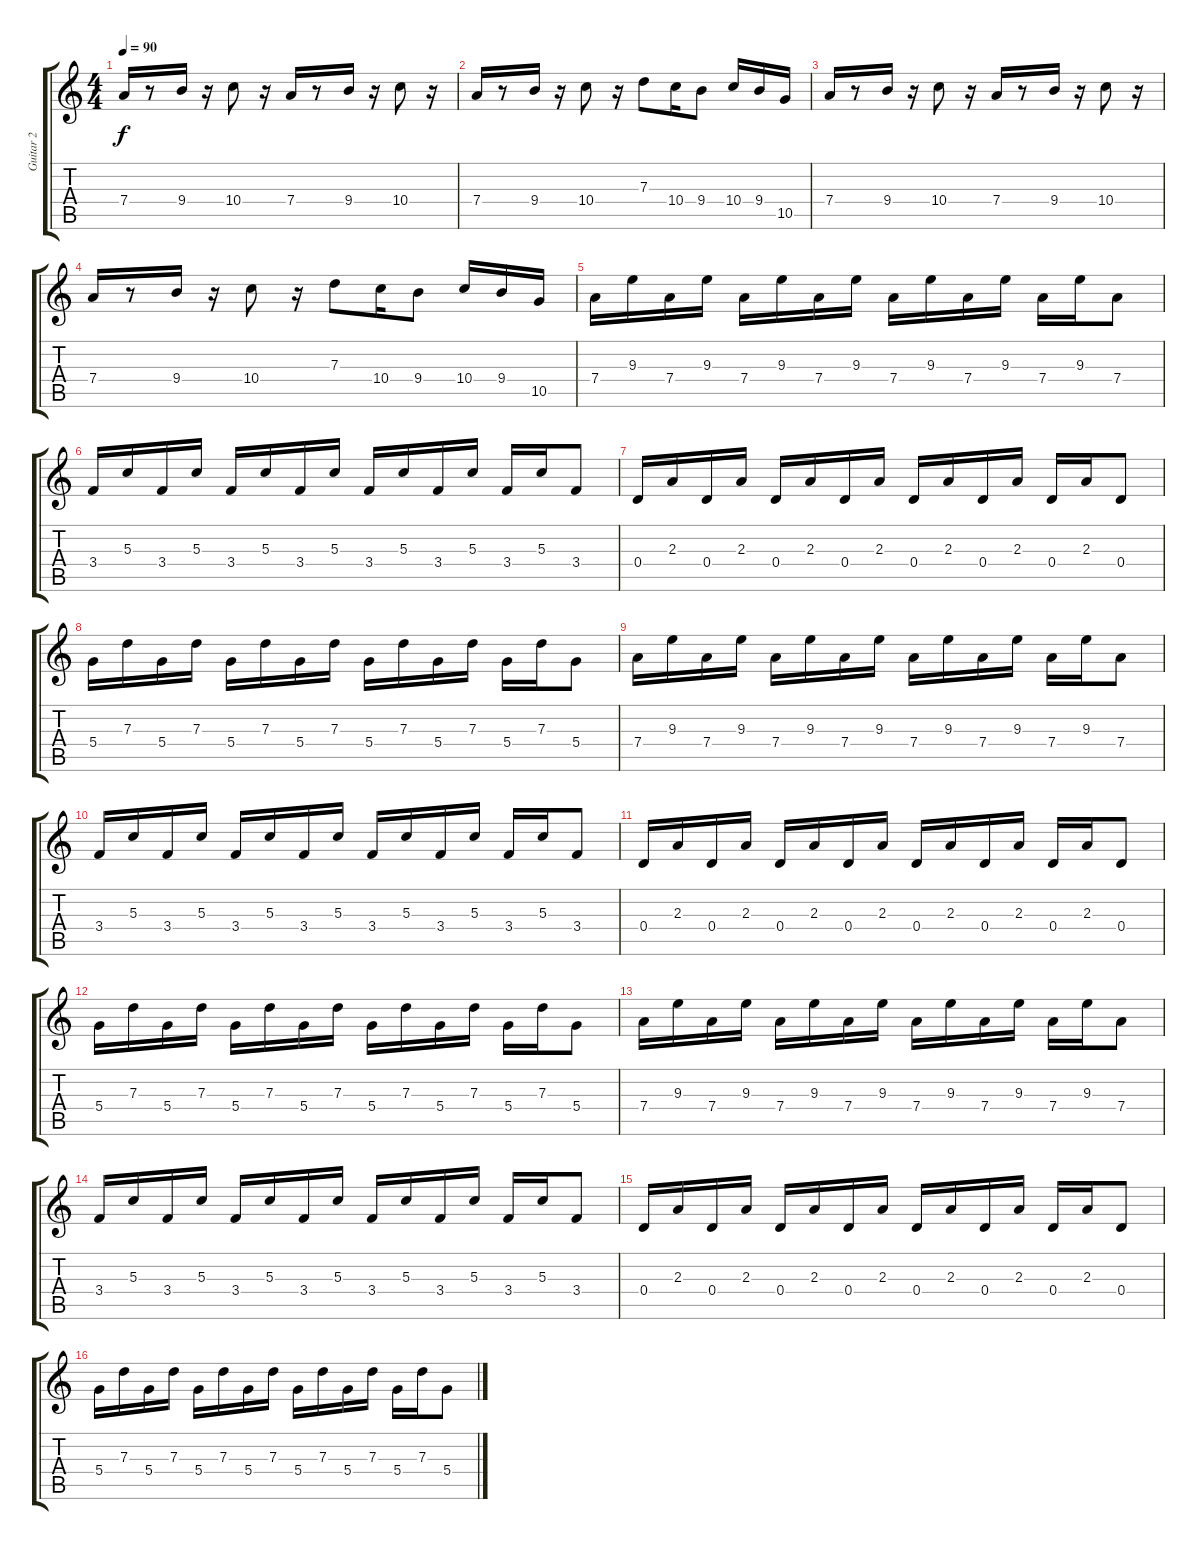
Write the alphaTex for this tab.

\track ("Guitar 2" "Guitar 2") {instrument acousticguitarnylon}
\staff {score tabs}
\tuning (E4 B3 G3 D3 A2 E2) {hide}
\ts (4 4)
\tempo 90
\clef g2
\ks c
7.4.16{dy f} r.8 9.4.16 r.16 10.4.8 r.16 7.4.16 r.8 9.4.16 r.16 10.4.8 r.16 |
7.4.16 r.8 9.4.16 r.16 10.4.8 r.16 7.3.8 10.4.16 9.4.8 10.4.16 9.4.16 10.5.16 |
7.4.16 r.8 9.4.16 r.16 10.4.8 r.16 7.4.16 r.8 9.4.16 r.16 10.4.8 r.16 |
7.4.16 r.8 9.4.16 r.16 10.4.8 r.16 7.3.8 10.4.16 9.4.8 10.4.16 9.4.16 10.5.16 |
7.4.16 9.3.16 7.4.16 9.3.16 7.4.16 9.3.16 7.4.16 9.3.16 7.4.16 9.3.16 7.4.16 9.3.16 7.4.16 9.3.16 7.4.8 |
3.4.16 5.3.16 3.4.16 5.3.16 3.4.16 5.3.16 3.4.16 5.3.16 3.4.16 5.3.16 3.4.16 5.3.16 3.4.16 5.3.16 3.4.8 |
0.4.16 2.3.16 0.4.16 2.3.16 0.4.16 2.3.16 0.4.16 2.3.16 0.4.16 2.3.16 0.4.16 2.3.16 0.4.16 2.3.16 0.4.8 |
5.4.16 7.3.16 5.4.16 7.3.16 5.4.16 7.3.16 5.4.16 7.3.16 5.4.16 7.3.16 5.4.16 7.3.16 5.4.16 7.3.16 5.4.8 |
7.4.16 9.3.16 7.4.16 9.3.16 7.4.16 9.3.16 7.4.16 9.3.16 7.4.16 9.3.16 7.4.16 9.3.16 7.4.16 9.3.16 7.4.8 |
3.4.16 5.3.16 3.4.16 5.3.16 3.4.16 5.3.16 3.4.16 5.3.16 3.4.16 5.3.16 3.4.16 5.3.16 3.4.16 5.3.16 3.4.8 |
0.4.16 2.3.16 0.4.16 2.3.16 0.4.16 2.3.16 0.4.16 2.3.16 0.4.16 2.3.16 0.4.16 2.3.16 0.4.16 2.3.16 0.4.8 |
5.4.16 7.3.16 5.4.16 7.3.16 5.4.16 7.3.16 5.4.16 7.3.16 5.4.16 7.3.16 5.4.16 7.3.16 5.4.16 7.3.16 5.4.8 |
7.4.16 9.3.16 7.4.16 9.3.16 7.4.16 9.3.16 7.4.16 9.3.16 7.4.16 9.3.16 7.4.16 9.3.16 7.4.16 9.3.16 7.4.8 |
3.4.16 5.3.16 3.4.16 5.3.16 3.4.16 5.3.16 3.4.16 5.3.16 3.4.16 5.3.16 3.4.16 5.3.16 3.4.16 5.3.16 3.4.8 |
0.4.16 2.3.16 0.4.16 2.3.16 0.4.16 2.3.16 0.4.16 2.3.16 0.4.16 2.3.16 0.4.16 2.3.16 0.4.16 2.3.16 0.4.8 |
5.4.16 7.3.16 5.4.16 7.3.16 5.4.16 7.3.16 5.4.16 7.3.16 5.4.16 7.3.16 5.4.16 7.3.16 5.4.16 7.3.16 5.4.8
